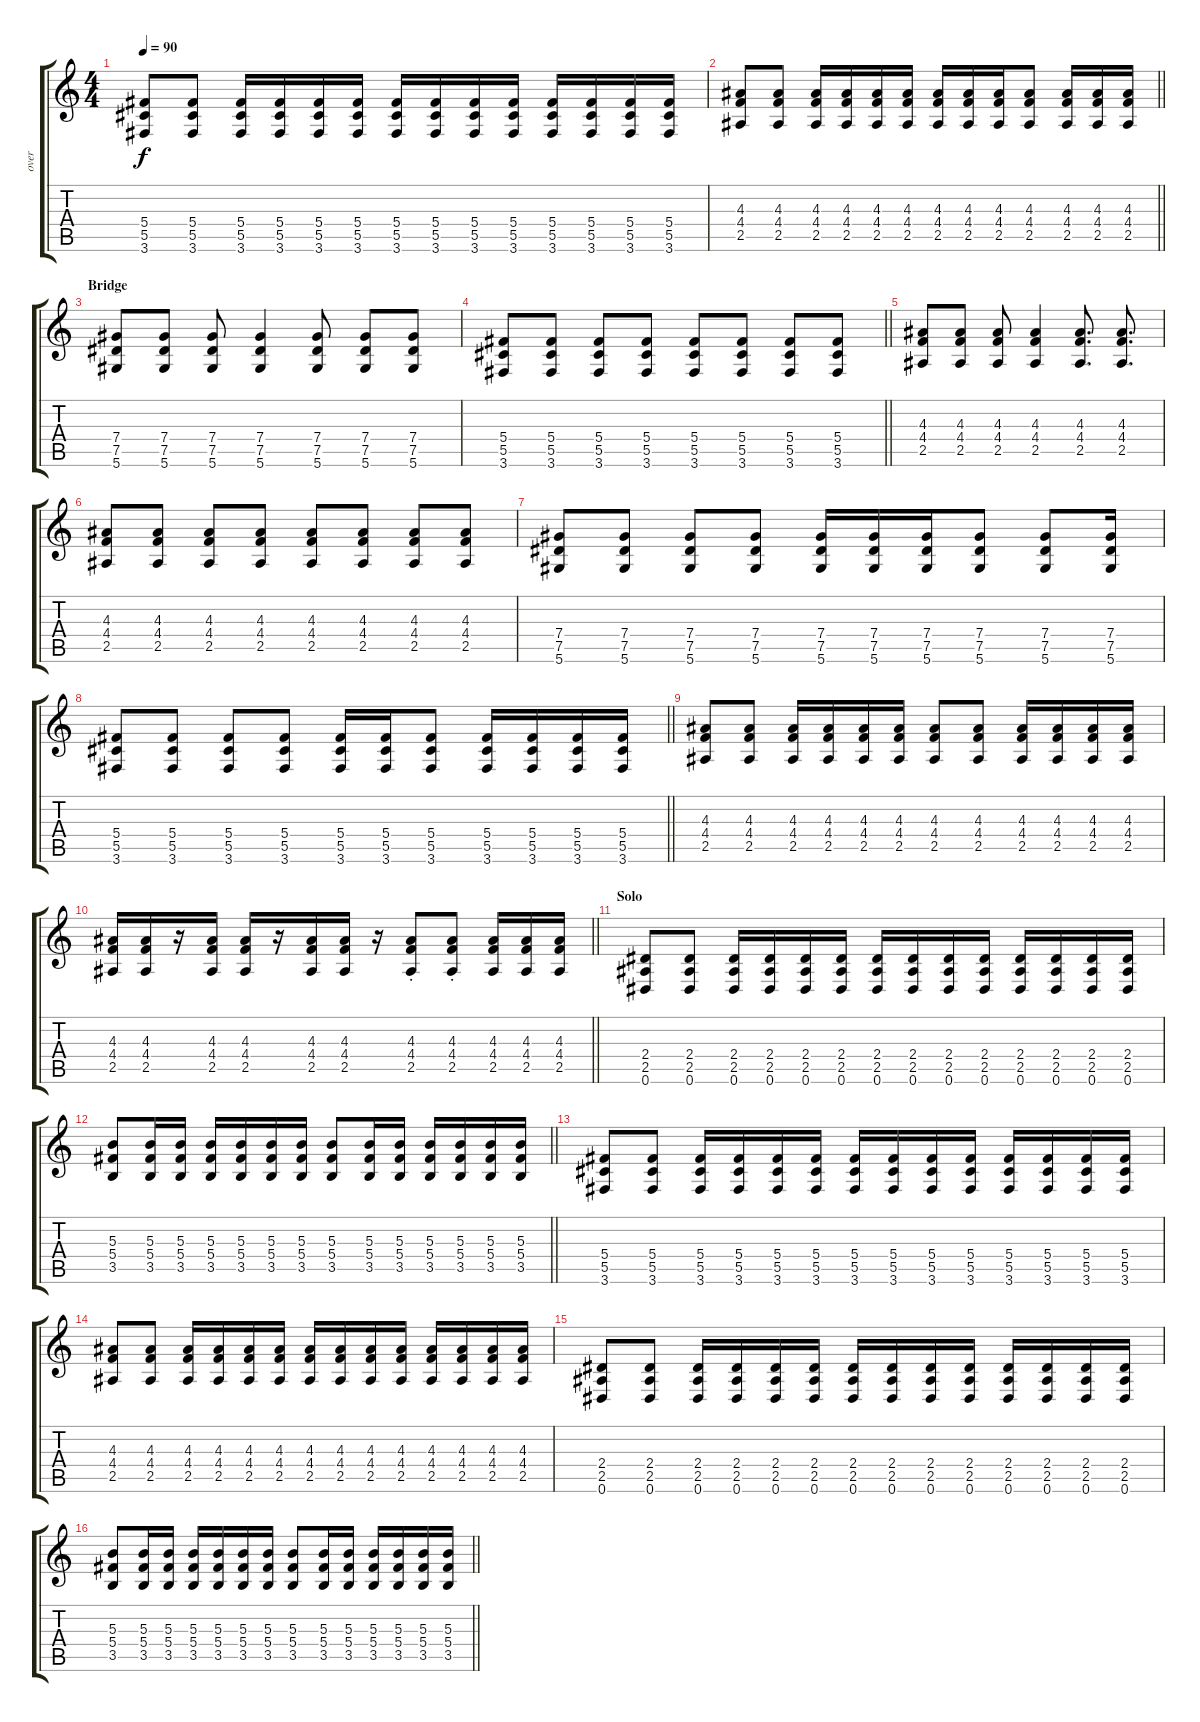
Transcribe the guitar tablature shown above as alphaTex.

\track ("over" "over") {instrument overdrivenguitar}
\staff {score tabs}
\tuning (Eb4 Bb3 Gb3 Db3 Ab2 Eb2) {hide}
\ts (4 4)
\tempo 90
\clef g2
\ks c
(5.4 5.5 3.6).8{dy f} (5.4 5.5 3.6).8 (5.4 5.5 3.6).16 (5.4 5.5 3.6).16 (5.4 5.5 3.6).16 (5.4 5.5 3.6).16 (5.4 5.5 3.6).16 (5.4 5.5 3.6).16 (5.4 5.5 3.6).16 (5.4 5.5 3.6).16 (5.4 5.5 3.6).16 (5.4 5.5 3.6).16 (5.4 5.5 3.6).16 (5.4 5.5 3.6).16 |
\barLineRight lightlight
(4.3 4.4 2.5).8 (4.3 4.4 2.5).8 (4.3 4.4 2.5).16 (4.3 4.4 2.5).16 (4.3 4.4 2.5).16 (4.3 4.4 2.5).16 (4.3 4.4 2.5).16 (4.3 4.4 2.5).16 (4.3 4.4 2.5).16 (4.3 4.4 2.5).8 (4.3 4.4 2.5).16 (4.3 4.4 2.5).16 (4.3 4.4 2.5).16 |
\section ("" "Bridge")
(7.4 7.5 5.6).8 (7.4 7.5 5.6).8 (7.4 7.5 5.6).8 (7.4 7.5 5.6).4 (7.4 7.5 5.6).8 (7.4 7.5 5.6).8 (7.4 7.5 5.6).8 |
\barLineRight lightlight
(5.4 5.5 3.6).8 (5.4 5.5 3.6).8 (5.4 5.5 3.6).8 (5.4 5.5 3.6).8 (5.4 5.5 3.6).8 (5.4 5.5 3.6).8 (5.4 5.5 3.6).8 (5.4 5.5 3.6).8 |
(4.3 4.4 2.5).8 (4.3 4.4 2.5).8 (4.3 4.4 2.5).8 (4.3 4.4 2.5).4 (4.3 4.4 2.5).8{d} (4.3 4.4 2.5).8{d} |
(4.3 4.4 2.5).8 (4.3 4.4 2.5).8 (4.3 4.4 2.5).8 (4.3 4.4 2.5).8 (4.3 4.4 2.5).8 (4.3 4.4 2.5).8 (4.3 4.4 2.5).8 (4.3 4.4 2.5).8 |
(7.4 7.5 5.6).8 (7.4 7.5 5.6).8 (7.4 7.5 5.6).8 (7.4 7.5 5.6).8 (7.4 7.5 5.6).16 (7.4 7.5 5.6).16 (7.4 7.5 5.6).16 (7.4 7.5 5.6).8 (7.4 7.5 5.6).8 (7.4 7.5 5.6).16 |
\barLineRight lightlight
(5.4 5.5 3.6).8 (5.4 5.5 3.6).8 (5.4 5.5 3.6).8 (5.4 5.5 3.6).8 (5.4 5.5 3.6).16 (5.4 5.5 3.6).16 (5.4 5.5 3.6).8 (5.4 5.5 3.6).16 (5.4 5.5 3.6).16 (5.4 5.5 3.6).16 (5.4 5.5 3.6).16 |
(4.3 4.4 2.5).8 (4.3 4.4 2.5).8 (4.3 4.4 2.5).16 (4.3 4.4 2.5).16 (4.3 4.4 2.5).16 (4.3 4.4 2.5).16 (4.3 4.4 2.5).8 (4.3 4.4 2.5).8 (4.3 4.4 2.5).16 (4.3 4.4 2.5).16 (4.3 4.4 2.5).16 (4.3 4.4 2.5).16 |
\barLineRight lightlight
(4.3 4.4 2.5).16 (4.3 4.4 2.5).16 r.16 (4.3 4.4 2.5).16 (4.3 4.4 2.5).16 r.16 (4.3 4.4 2.5).16 (4.3 4.4 2.5).16 r.16 (4.3{st} 4.4{st} 2.5{st}).8 (4.3{st} 4.4{st} 2.5{st}).8 (4.3 4.4 2.5).16 (4.3 4.4 2.5).16 (4.3 4.4 2.5).16 |
\section ("" "Solo")
(2.4 2.5 0.6).8 (2.4 2.5 0.6).8 (2.4 2.5 0.6).16 (2.4 2.5 0.6).16 (2.4 2.5 0.6).16 (2.4 2.5 0.6).16 (2.4 2.5 0.6).16 (2.4 2.5 0.6).16 (2.4 2.5 0.6).16 (2.4 2.5 0.6).16 (2.4 2.5 0.6).16 (2.4 2.5 0.6).16 (2.4 2.5 0.6).16 (2.4 2.5 0.6).16 |
\barLineRight lightlight
(5.3 5.4 3.5).8 (5.3 5.4 3.5).16 (5.3 5.4 3.5).16 (5.3 5.4 3.5).16 (5.3 5.4 3.5).16 (5.3 5.4 3.5).16 (5.3 5.4 3.5).16 (5.3 5.4 3.5).8 (5.3 5.4 3.5).16 (5.3 5.4 3.5).16 (5.3 5.4 3.5).16 (5.3 5.4 3.5).16 (5.3 5.4 3.5).16 (5.3 5.4 3.5).16 |
(5.4 5.5 3.6).8 (5.4 5.5 3.6).8 (5.4 5.5 3.6).16 (5.4 5.5 3.6).16 (5.4 5.5 3.6).16 (5.4 5.5 3.6).16 (5.4 5.5 3.6).16 (5.4 5.5 3.6).16 (5.4 5.5 3.6).16 (5.4 5.5 3.6).16 (5.4 5.5 3.6).16 (5.4 5.5 3.6).16 (5.4 5.5 3.6).16 (5.4 5.5 3.6).16 |
(4.3 4.4 2.5).8 (4.3 4.4 2.5).8 (4.3 4.4 2.5).16 (4.3 4.4 2.5).16 (4.3 4.4 2.5).16 (4.3 4.4 2.5).16 (4.3 4.4 2.5).16 (4.3 4.4 2.5).16 (4.3 4.4 2.5).16 (4.3 4.4 2.5).16 (4.3 4.4 2.5).16 (4.3 4.4 2.5).16 (4.3 4.4 2.5).16 (4.3 4.4 2.5).16 |
(2.4 2.5 0.6).8 (2.4 2.5 0.6).8 (2.4 2.5 0.6).16 (2.4 2.5 0.6).16 (2.4 2.5 0.6).16 (2.4 2.5 0.6).16 (2.4 2.5 0.6).16 (2.4 2.5 0.6).16 (2.4 2.5 0.6).16 (2.4 2.5 0.6).16 (2.4 2.5 0.6).16 (2.4 2.5 0.6).16 (2.4 2.5 0.6).16 (2.4 2.5 0.6).16 |
\barLineRight lightlight
(5.3 5.4 3.5).8 (5.3 5.4 3.5).16 (5.3 5.4 3.5).16 (5.3 5.4 3.5).16 (5.3 5.4 3.5).16 (5.3 5.4 3.5).16 (5.3 5.4 3.5).16 (5.3 5.4 3.5).8 (5.3 5.4 3.5).16 (5.3 5.4 3.5).16 (5.3 5.4 3.5).16 (5.3 5.4 3.5).16 (5.3 5.4 3.5).16 (5.3 5.4 3.5).16
